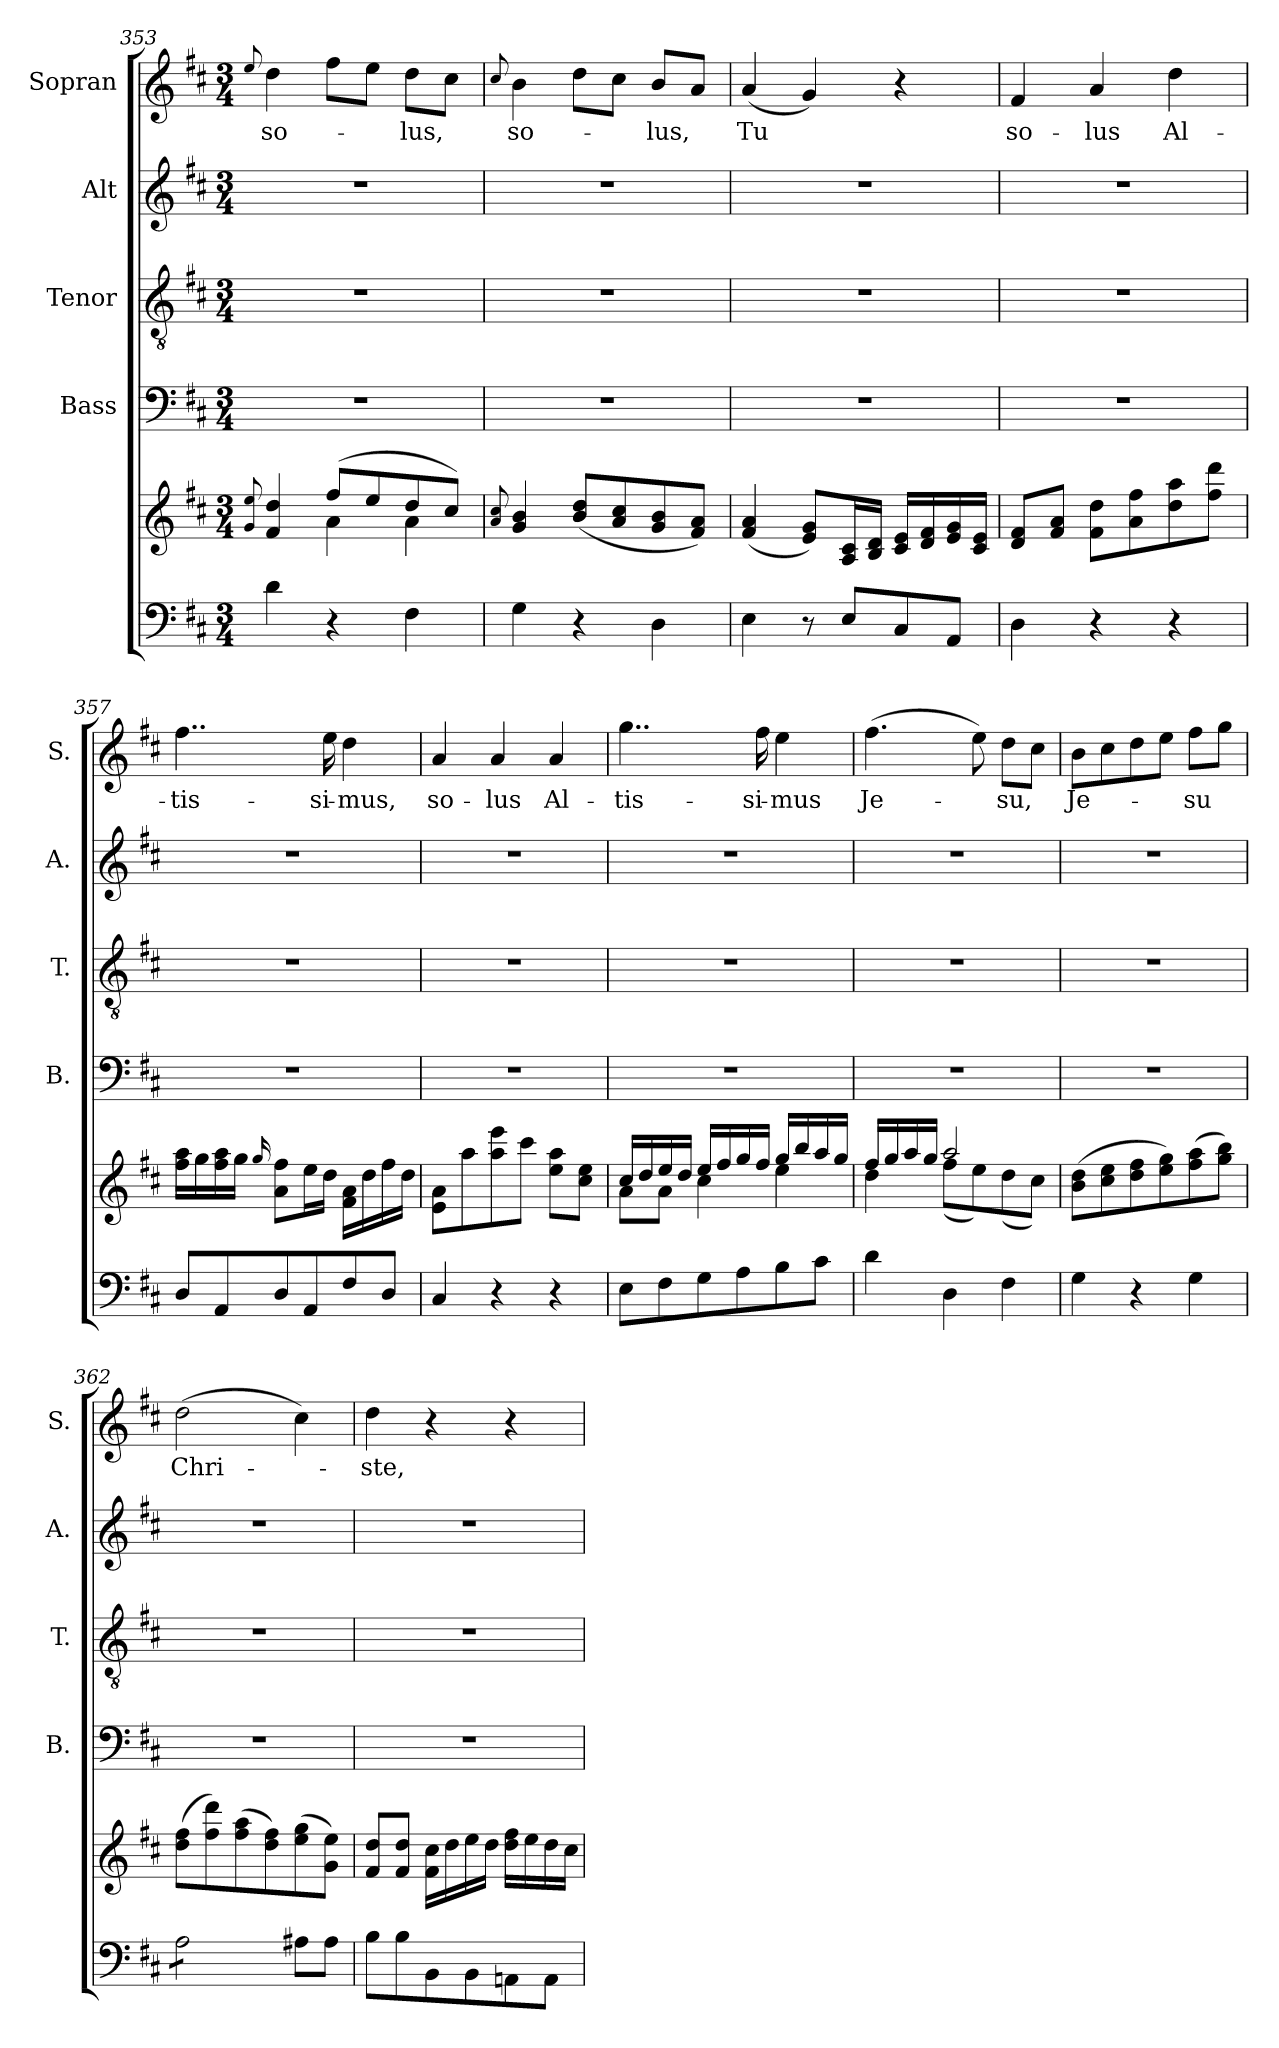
**kern	**kern	**kern	**kern	**kern	**kern	**text
*part5	*part5	*part4	*part3	*part2	*part1	*part1
*staff6	*staff5	*staff4	*staff3	*staff2	*staff1	*staff1
*	*	*I"Bass	*I"Tenor	*I"Alt	*I"Sopran	*
*	*	*I'B.	*I'T.	*I'A.	*I'S.	*
*clefF4	*clefG2	*clefF4	*clefGv2	*clefG2	*clefG2	*
*k[f#c#]	*k[f#c#]	*k[f#c#]	*k[f#c#]	*k[f#c#]	*k[f#c#]	*
*D:	*D:	*D:	*D:	*D:	*D:	*
*M3/4	*M3/4	*M3/4	*M3/4	*M3/4	*M3/4	*
=353	=353	=353	=353	=353	=353	=353
.	8qqg/ 8qqee/	.	.	.	8qqee/	.
*	*^	*	*	*	*	*
!	!	!	!	!	!	!	!LO:LY:b
4d\	4f#/ 4dd/	4ryy	2.r	2.r	2.r	4dd\	so-
4r	(>8ff#/L	4a\	.	.	.	8ff#\L	.
.	8ee/	.	.	.	.	8ee\J	.
!	!	!	!	!	!	!	!LO:LY:b
4F#\	8dd/	4a\	.	.	.	8dd\L	-lus,
.	8cc#/J)	.	.	.	.	8cc#\J	.
*	*v	*v	*	*	*	*	*
=354	=354	=354	=354	=354	=354	=354
.	8qqa/ 8qqcc#/	.	.	.	8qqcc#/	.
!	!	!	!	!	!	!LO:LY:b
4G\	4g/ 4b/	2.r	2.r	2.r	4b\	so-
4r	(<8b/ 8dd/L	.	.	.	8dd\L	.
.	8a/ 8cc#/	.	.	.	8cc#\J	.
!	!	!	!	!	!	!LO:LY:b
4D\	8g/ 8b/	.	.	.	8b/L	-lus,
.	8f#/ 8a/J)	.	.	.	8a/J	.
=355	=355	=355	=355	=355	=355	=355
!	!	!	!	!	!	!LO:LY:b
4E\	(<4f#/ 4a/	2.r	2.r	2.r	(<4a/	Tu
8r	8e/ 8g/L)	.	.	.	4g/)	.
8E/L	16A/ 16c#/L	.	.	.	.	.
.	16B/ 16d/JJ	.	.	.	.	.
8C#/	16c#/ 16e/LL	.	.	.	4r	.
.	16d/ 16f#/	.	.	.	.	.
8AA/J	16e/ 16g/	.	.	.	.	.
.	16c#/ 16e/JJ	.	.	.	.	.
=356	=356	=356	=356	=356	=356	=356
!	!	!	!	!	!	!LO:LY:b
4D\	8d/ 8f#/L	2.r	2.r	2.r	4f#/	so-
.	8f#/ 8a/J	.	.	.	.	.
!	!	!	!	!	!	!LO:LY:b
4r	8f#\ 8dd\L	.	.	.	4a/	-lus
.	8a\ 8ff#\	.	.	.	.	.
!	!	!	!	!	!	!LO:LY:b
4r	8dd\ 8aa\	.	.	.	4dd\	Al-
.	8ff#\ 8ddd\J	.	.	.	.	.
=357	=357	=357	=357	=357	=357	=357
!	!	!	!	!	!	!LO:LY:b
8D/L	16ff#\ 16aa\LL	2.r	2.r	2.r	4..ff#\	-tis-
.	16gg\	.	.	.	.	.
8AA/	16ff#\ 16aa\	.	.	.	.	.
.	16gg\JJ	.	.	.	.	.
.	16qqgg/	.	.	.	.	.
8D/	8a\ 8ff#\L	.	.	.	.	.
8AA/	16ee\L	.	.	.	.	.
!	!	!	!	!	!	!LO:LY:b
.	16dd\JJ	.	.	.	16ee\	-si-
!	!	!	!	!	!	!LO:LY:b
8F#/	16f#\ 16a\LL	.	.	.	4dd\	-mus,
.	16dd\	.	.	.	.	.
8D/J	16ff#\	.	.	.	.	.
.	16dd\JJ	.	.	.	.	.
!!LO:LB:g=z
=358	=358	=358	=358	=358	=358	=358
!	!	!	!	!	!	!LO:LY:b
4C#/	8e\ 8a\L	2.r	2.r	2.r	4a/	so-
.	8aa\	.	.	.	.	.
!	!	!	!	!	!	!LO:LY:b
4r	8aa\ 8eee\	.	.	.	4a/	-lus
.	8ccc#\J	.	.	.	.	.
!	!	!	!	!	!	!LO:LY:b
4r	8ee\ 8aa\L	.	.	.	4a/	Al-
.	8cc#\ 8ee\J	.	.	.	.	.
=359	=359	=359	=359	=359	=359	=359
*	*^	*	*	*	*	*
!	!	!	!	!	!	!	!LO:LY:b
8E\L	16cc#/LL	8a\L	2.r	2.r	2.r	4..gg\	-tis-
.	16dd/	.	.	.	.	.	.
8F#\	16ee/	8a\J	.	.	.	.	.
.	16dd/JJ	.	.	.	.	.	.
8G\	16ee/LL	4cc#\	.	.	.	.	.
.	16ff#/	.	.	.	.	.	.
8A\	16gg/	.	.	.	.	.	.
!	!	!	!	!	!	!	!LO:LY:b
.	16ff#/JJ	.	.	.	.	16ff#\	-si-
!	!	!	!	!	!	!	!LO:LY:b
8B\	16gg/LL	4ee\	.	.	.	4ee\	-mus
.	16bb/	.	.	.	.	.	.
8c#\J	16aa/	.	.	.	.	.	.
.	16gg/JJ	.	.	.	.	.	.
=360	=360	=360	=360	=360	=360	=360	=360
!	!	!	!	!	!	!	!LO:LY:b
4d\	16ff#/LL	4dd\	2.r	2.r	2.r	(>4.ff#\	Je-
.	16gg/	.	.	.	.	.	.
.	16aa/	.	.	.	.	.	.
.	16gg/JJ	.	.	.	.	.	.
4D\	2aa/	(<8ff#\L	.	.	.	.	.
.	.	8ee\)	.	.	.	8ee\)	.
!	!	!	!	!	!	!	!LO:LY:b
4F#\	.	(<8dd\	.	.	.	8dd\L	-su,
.	.	8cc#\J)	.	.	.	8cc#\J	.
=361	=361	=361	=361	=361	=361	=361	=361
!	!	!	!	!	!	!	!LO:LY:b
*	*v	*v	*	*	*	*	*
4G\	(>8b\ 8dd\L	2.r	2.r	2.r	8b\L	Je-
.	8cc#\ 8ee\	.	.	.	8cc#\	.
4r	8dd\ 8ff#\	.	.	.	8dd\	.
.	8ee\ 8gg\)	.	.	.	8ee\J	.
!	!	!	!	!	!	!LO:LY:b
4G\	(>8ff#\ 8aa\	.	.	.	8ff#\L	-su
.	8gg\ 8bb\J)	.	.	.	8gg\J	.
=362	=362	=362	=362	=362	=362	=362
!	!	!	!	!	!	!LO:LY:b
*tremolo	*	*	*	*	*	*
8A\L	(>8dd\ 8ff#\L	2.r	2.r	2.r	(>2dd\	Chri-
8A\	8ff#\ 8ddd\)	.	.	.	.	.
8A\	(>8ff#\ 8aa\	.	.	.	.	.
8A\J	8dd\ 8ff#\)	.	.	.	.	.
*Xtremolo	*	*	*	*	*	*
8A#X\L	(>8ee\ 8gg\	.	.	.	4cc#\)	.
8A#\J	8g\ 8ee\J)	.	.	.	.	.
=363	=363	=363	=363	=363	=363	=363
!	!	!	!	!	!	!LO:LY:b
8B\L	8f#/ 8dd/L	2.r	2.r	2.r	4dd\	-ste,
8B\	8f#/ 8dd/J	.	.	.	.	.
8BB\	16f#\ 16cc#\LL	.	.	.	4r	.
.	16dd\	.	.	.	.	.
8BB\	16ee\	.	.	.	.	.
.	16dd\JJ	.	.	.	.	.
8AAn\	16dd\ 16ff#\LL	.	.	.	4r	.
.	16ee\	.	.	.	.	.
8AA\J	16dd\	.	.	.	.	.
.	16cc#\JJ	.	.	.	.	.
=	=	=	=	=	=	=
*-	*-	*-	*-	*-	*-	*-
